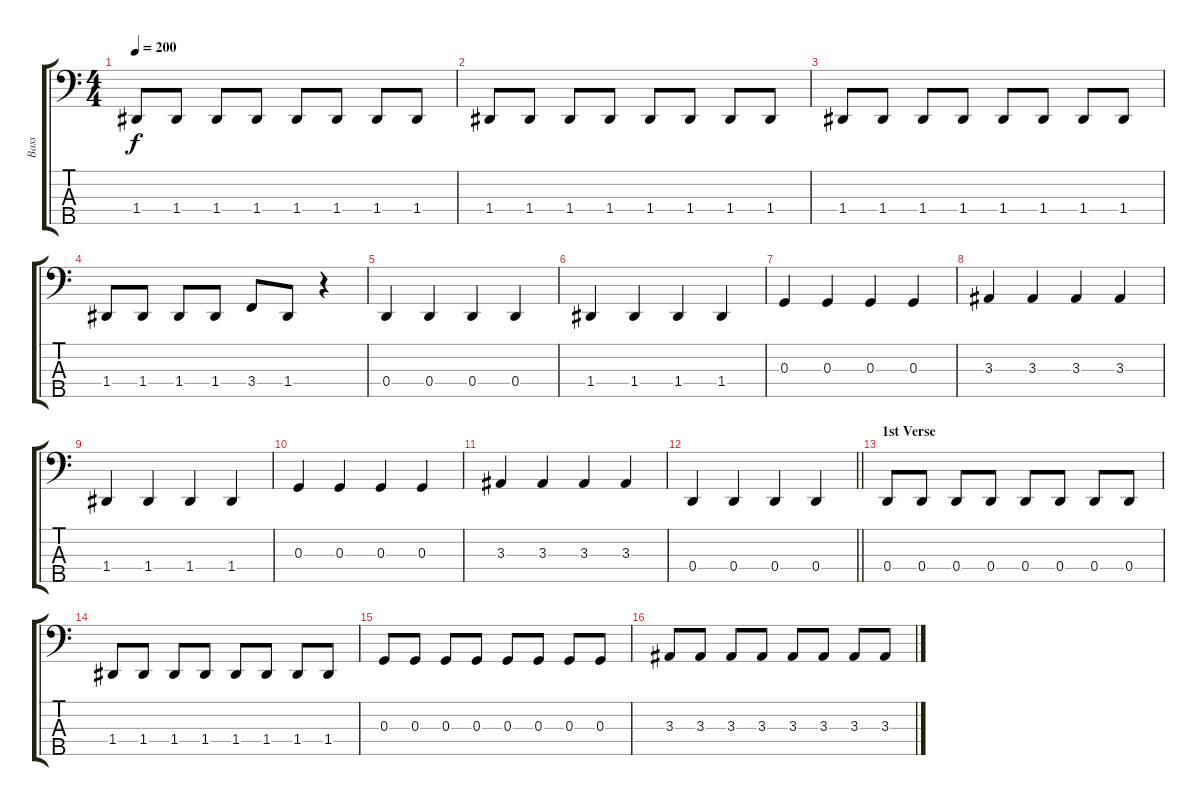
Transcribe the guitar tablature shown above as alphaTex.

\track ("Bass" "Bass") {instrument electricbasspick}
\staff {score tabs}
\tuning (F2 C2 G1 D1 A0) {hide}
\ts (4 4)
\tempo 200
\clef f4
\ks c
1.4.8{dy f} 1.4.8 1.4.8 1.4.8 1.4.8 1.4.8 1.4.8 1.4.8 |
1.4.8 1.4.8 1.4.8 1.4.8 1.4.8 1.4.8 1.4.8 1.4.8 |
1.4.8 1.4.8 1.4.8 1.4.8 1.4.8 1.4.8 1.4.8 1.4.8 |
1.4.8 1.4.8 1.4.8 1.4.8 3.4.8 1.4.8 r.4 |
0.4.4 0.4.4 0.4.4 0.4.4 |
1.4.4 1.4.4 1.4.4 1.4.4 |
0.3.4 0.3.4 0.3.4 0.3.4 |
3.3.4 3.3.4 3.3.4 3.3.4 |
1.4.4 1.4.4 1.4.4 1.4.4 |
0.3.4 0.3.4 0.3.4 0.3.4 |
3.3.4 3.3.4 3.3.4 3.3.4 |
\barLineRight lightlight
0.4.4 0.4.4 0.4.4 0.4.4 |
\section ("" "1st Verse")
0.4.8 0.4.8 0.4.8 0.4.8 0.4.8 0.4.8 0.4.8 0.4.8 |
1.4.8 1.4.8 1.4.8 1.4.8 1.4.8 1.4.8 1.4.8 1.4.8 |
0.3.8 0.3.8 0.3.8 0.3.8 0.3.8 0.3.8 0.3.8 0.3.8 |
3.3.8 3.3.8 3.3.8 3.3.8 3.3.8 3.3.8 3.3.8 3.3.8
